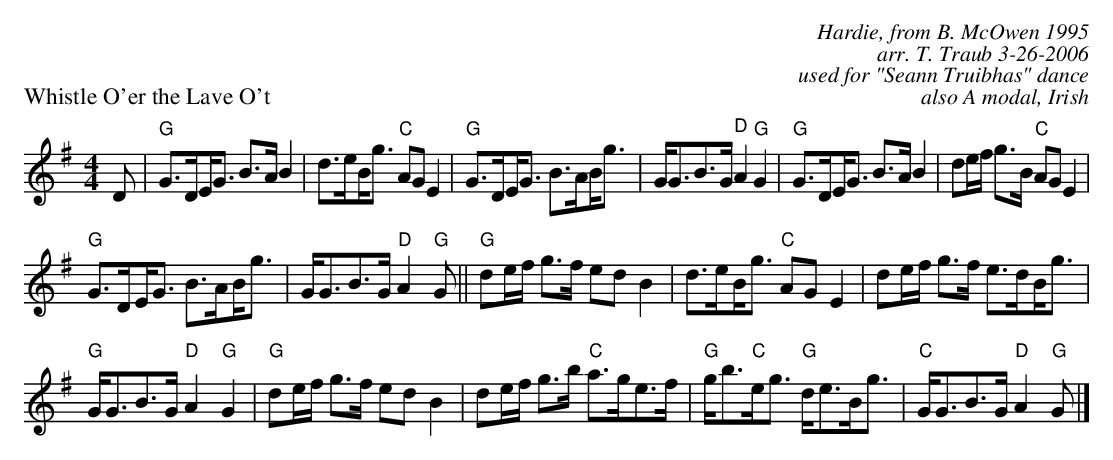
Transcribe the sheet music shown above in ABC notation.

X:1
P: Whistle O'er the Lave O't
C: Hardie, from B. McOwen 1995
C: arr. T. Traub 3-26-2006
C: used for "Seann Truibhas" dance
C: also A modal, Irish
M: 4/4
L: 1/8
K: G
D|"G"G>D!beambr1!E<G B>A B2|d>e!beambr1!B<g "C"AG E2|"G"G>D!beambr1!E<G B>A!beambr1!B<g|G<GB>G "D"A2 "G"G2|"G"G>D!beambr1!E<G B>A B2|de/f/ g>B "C"AG E2|
"G"G>D!beambr1!E<G B>A!beambr1!B<g|G<GB>G "D"A2 "G"G ||"G"de/f/ g>f ed B2|d>e!beambr1!B<g "C"AG E2|de/f/ g>f e>d!beambr1!B<g|
"G"G<GB>G "D"A2 "G"G2| "G"de/f/ g>f ed B2|de/f/ g>b "C"a>ge>f |"G"g<b"C"e<g "G"d<eB<g| "C"G<GB>G "D"A2 "G"G |]

Whistle Ow'r the Lave o't

My mither sent me tae the moss
For to gaither peats and dross.
I cowpit the cairt and hanged the horse
An whistle ow'r the lave o't.

My mither sent me tae the well
Better her had gaen hersel'.
I fell ower and broke my pail,
An' whistle ow'r the lave o't.

My mither sent me tae the sea
For tae gaither mussels three,
A sailor lad fell in wi' me
An' whistle ow'r the lave o't.

My mither sent me tae the moss
For tae gaither peats and dross.
I cowpit the cairt and hanged the horse,
And whistle ow'r the lave o't.
